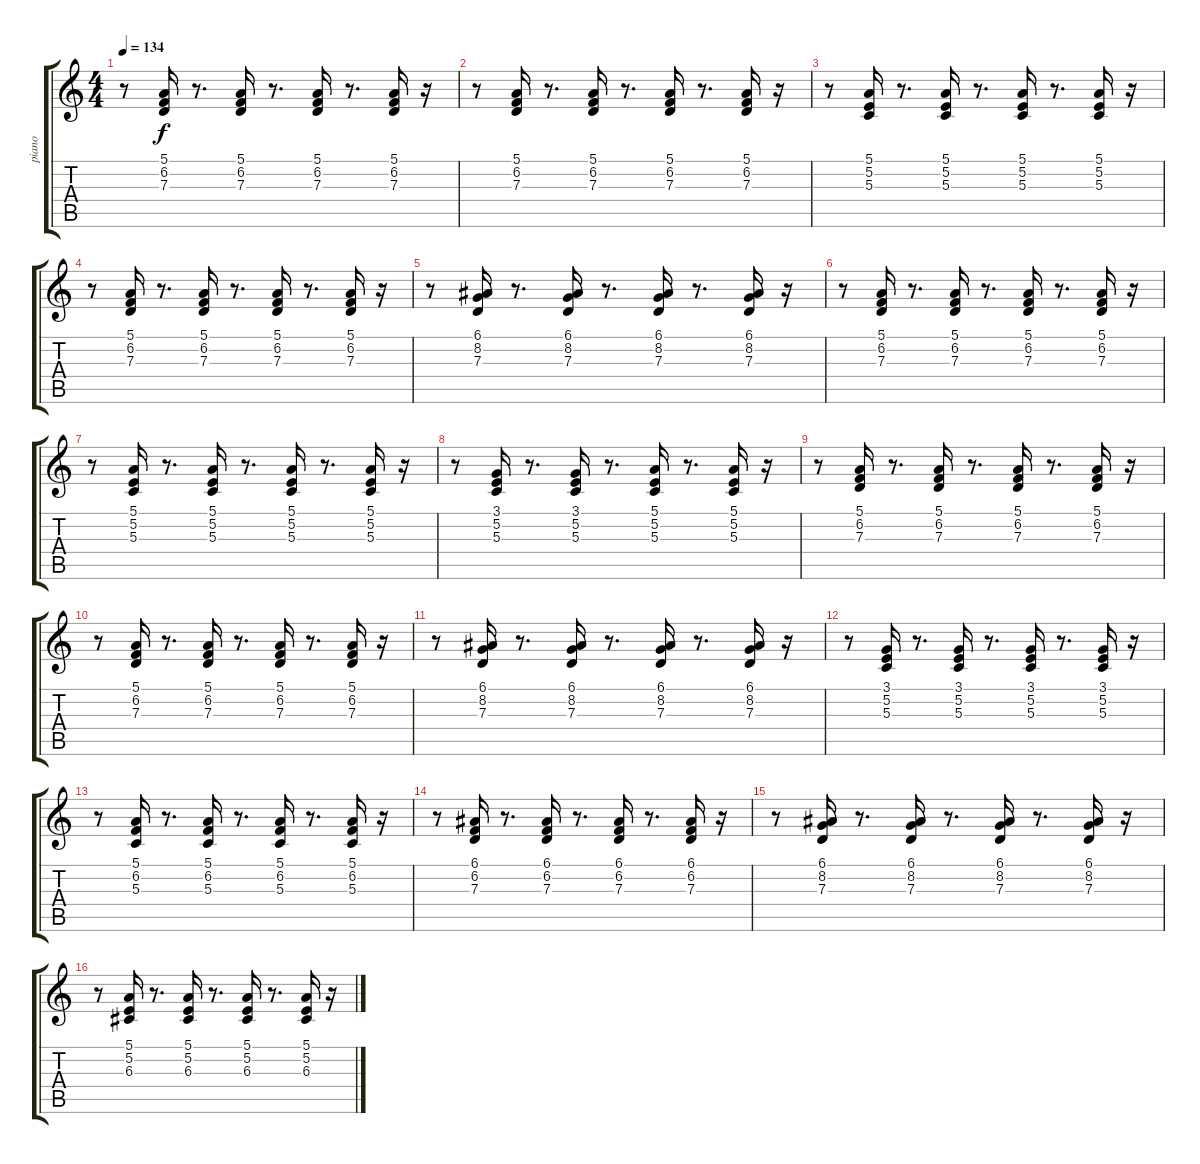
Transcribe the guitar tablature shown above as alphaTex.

\track ("piano" "piano") {instrument electricgrandpiano}
\staff {score tabs}
\tuning (E4 B3 G3 D3 A2 E2) {hide}
\ts (4 4)
\tempo 134
\clef g2
\ks c
r.8{dy f} (5.1 6.2 7.3).16 r.8{d} (5.1 6.2 7.3).16 r.8{d} (5.1 6.2 7.3).16 r.8{d} (5.1 6.2 7.3).16 r.16 |
r.8 (5.1 6.2 7.3).16 r.8{d} (5.1 6.2 7.3).16 r.8{d} (5.1 6.2 7.3).16 r.8{d} (5.1 6.2 7.3).16 r.16 |
r.8 (5.1 5.2 5.3).16 r.8{d} (5.1 5.2 5.3).16 r.8{d} (5.1 5.2 5.3).16 r.8{d} (5.1 5.2 5.3).16 r.16 |
r.8 (5.1 6.2 7.3).16 r.8{d} (5.1 6.2 7.3).16 r.8{d} (5.1 6.2 7.3).16 r.8{d} (5.1 6.2 7.3).16 r.16 |
r.8 (6.1 8.2 7.3).16 r.8{d} (6.1 8.2 7.3).16 r.8{d} (6.1 8.2 7.3).16 r.8{d} (6.1 8.2 7.3).16 r.16 |
r.8 (5.1 6.2 7.3).16 r.8{d} (5.1 6.2 7.3).16 r.8{d} (5.1 6.2 7.3).16 r.8{d} (5.1 6.2 7.3).16 r.16 |
r.8 (5.1 5.2 5.3).16 r.8{d} (5.1 5.2 5.3).16 r.8{d} (5.1 5.2 5.3).16 r.8{d} (5.1 5.2 5.3).16 r.16 |
r.8 (3.1 5.2 5.3).16 r.8{d} (3.1 5.2 5.3).16 r.8{d} (5.1 5.2 5.3).16 r.8{d} (5.1 5.2 5.3).16 r.16 |
r.8 (5.1 6.2 7.3).16 r.8{d} (5.1 6.2 7.3).16 r.8{d} (5.1 6.2 7.3).16 r.8{d} (5.1 6.2 7.3).16 r.16 |
r.8 (5.1 6.2 7.3).16 r.8{d} (5.1 6.2 7.3).16 r.8{d} (5.1 6.2 7.3).16 r.8{d} (5.1 6.2 7.3).16 r.16 |
r.8 (6.1 8.2 7.3).16 r.8{d} (6.1 8.2 7.3).16 r.8{d} (6.1 8.2 7.3).16 r.8{d} (6.1 8.2 7.3).16 r.16 |
r.8 (3.1 5.2 5.3).16 r.8{d} (3.1 5.2 5.3).16 r.8{d} (3.1 5.2 5.3).16 r.8{d} (3.1 5.2 5.3).16 r.16 |
r.8 (5.1 6.2 5.3).16 r.8{d} (5.1 6.2 5.3).16 r.8{d} (5.1 6.2 5.3).16 r.8{d} (5.1 6.2 5.3).16 r.16 |
r.8 (6.1 6.2 7.3).16 r.8{d} (6.1 6.2 7.3).16 r.8{d} (6.1 6.2 7.3).16 r.8{d} (6.1 6.2 7.3).16 r.16 |
r.8 (6.1 8.2 7.3).16 r.8{d} (6.1 8.2 7.3).16 r.8{d} (6.1 8.2 7.3).16 r.8{d} (6.1 8.2 7.3).16 r.16 |
r.8 (5.1 5.2 6.3).16 r.8{d} (5.1 5.2 6.3).16 r.8{d} (5.1 5.2 6.3).16 r.8{d} (5.1 5.2 6.3).16 r.16
